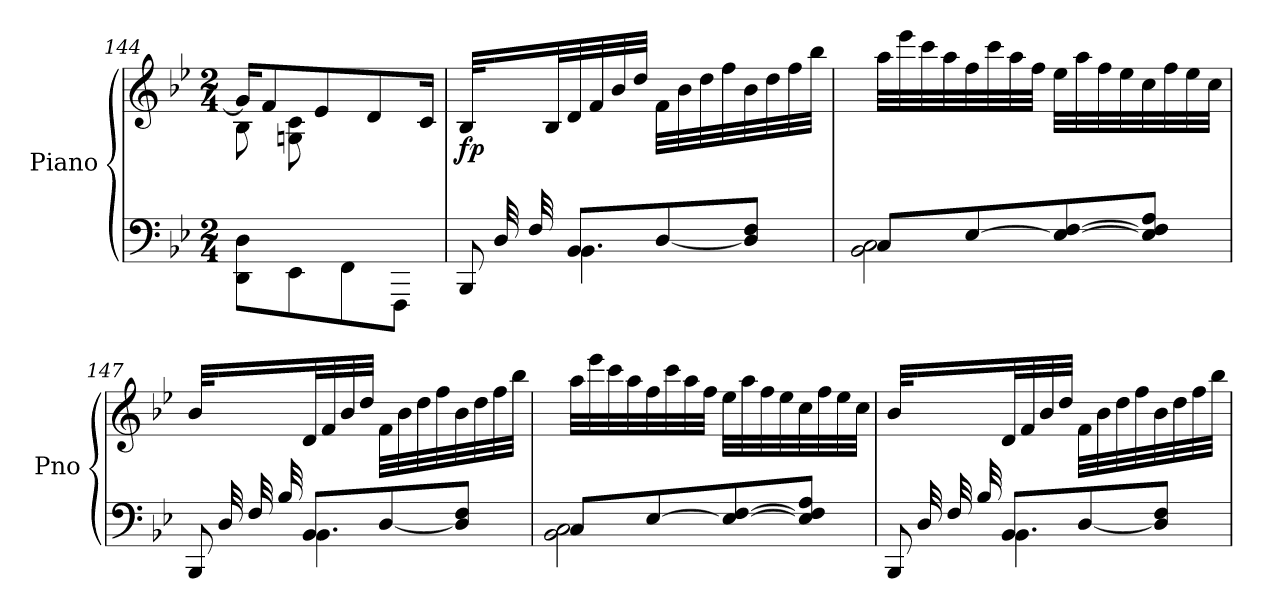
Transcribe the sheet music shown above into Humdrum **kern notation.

**kern	**kern	**dynam
*part1	*part1	*part1
*staff2	*staff1	*staff1/2
*I"Piano	*	*
*I'Pno	*	*
*clefF4	*clefG2	*
*k[b-e-]	*k[b-e-]	*
*M2/4	*M2/4	*
=144	=144	=144
*^	*^	*
!	!	!	!	!LO:DY:a=2
4ryy	8DD\ 8D\L	16g-/KL]	8B-\L	other-dynamics
.	.	8f/	.	.
.	8EE-\	.	8Gn\ 8c\	.
.	.	8e-/	.	.
8F/ 8B-/	8FF\	.	4ryy	.
.	.	8d/	.	.
8E-/ 8A/J	8FFF\J	.	.	.
.	.	16c/Jk	.	.
*	*	*v	*v	*
=145	=145	=145	=145
*	*^	*	*
!	!	!	!	!LO:DY:b
32ryy	8BBB-/	8ryy	32B-/LLL	fp
32D/	.	.	16ryy	.
32F/	.	.	.	.
4ryy	.	.	32B-/	.
.	8BB-/L	4.BB-\	32d/	.
.	.	.	32f/	.
.	.	.	32b-/	.
.	.	.	32dd\JJJ	.
.	[8D/	.	32f\LLL	.
.	.	.	32b-\	.
.	.	.	32dd\	.
8ryy	.	.	32ff\	.
.	8D/] 8F/J	.	32b-\	.
.	.	.	32dd\	.
.	.	.	32ff\	.
32ryy	.	.	32bb-\JJJ	.
*	*v	*v	*	*
=146	=146	=146	=146
8C/L	2BB-\ 2C\	32aa\LLL	.
.	.	32eee-\	.
.	.	32ccc\	.
.	.	32aa\	.
[8E-/	.	32ff\	.
.	.	32ccc\	.
.	.	32aa\	.
.	.	32ff\JJJ	.
8E-/_ [8F/	.	32ee-\LLL	.
.	.	32aa\	.
.	.	32ff\	.
.	.	32ee-\	.
8E-/] 8F/] 8A/J	.	32cc\	.
.	.	32ff\	.
.	.	32ee-\	.
.	.	32cc\JJJ	.
!!LO:PB:g=z
=147	=147	=147	=147
*	*^	*	*
32ryy	8BBB-/	8ryy	32b-/LLL	.
32D/	.	.	16.ryy	.
32F/	.	.	.	.
32B-/	.	.	.	.
4.ryy	8BB-/L	4.BB-\	32d/	.
.	.	.	32f/	.
.	.	.	32b-/	.
.	.	.	32dd/JJJ	.
.	[8D/	.	32f\LLL	.
.	.	.	32b-\	.
.	.	.	32dd\	.
.	.	.	32ff\	.
.	8D/] 8F/J	.	32b-\	.
.	.	.	32dd\	.
.	.	.	32ff\	.
.	.	.	32bb-\JJJ	.
*	*v	*v	*	*
=148	=148	=148	=148
8C/L	2BB-\ 2C\	32aa\LLL	.
.	.	32eee-\	.
.	.	32ccc\	.
.	.	32aa\	.
[8E-/	.	32ff\	.
.	.	32ccc\	.
.	.	32aa\	.
.	.	32ff\JJJ	.
8E-/_ [8F/	.	32ee-\LLL	.
.	.	32aa\	.
.	.	32ff\	.
.	.	32ee-\	.
8E-/] 8F/] 8A/J	.	32cc\	.
.	.	32ff\	.
.	.	32ee-\	.
.	.	32cc\JJJ	.
=149	=149	=149	=149
*	*^	*	*
!	!	!	!	!LO:DY:b
32ryy	8BBB-/	8ryy	32b-/LLL	other-dynamics
32D/	.	.	16.ryy	.
32F/	.	.	.	.
32B-/	.	.	.	.
4.ryy	8BB-/L	4.BB-\	32d/	.
.	.	.	32f/	.
.	.	.	32b-/	.
.	.	.	32dd/JJJ	.
.	[8D/	.	32f\LLL	.
.	.	.	32b-\	.
.	.	.	32dd\	.
.	.	.	32ff\	.
.	8D/] 8F/J	.	32b-\	.
.	.	.	32dd\	.
.	.	.	32ff\	.
.	.	.	32bb-\JJJ	.
*v	*v	*v	*	*
=	=	=
*-	*-	*-
